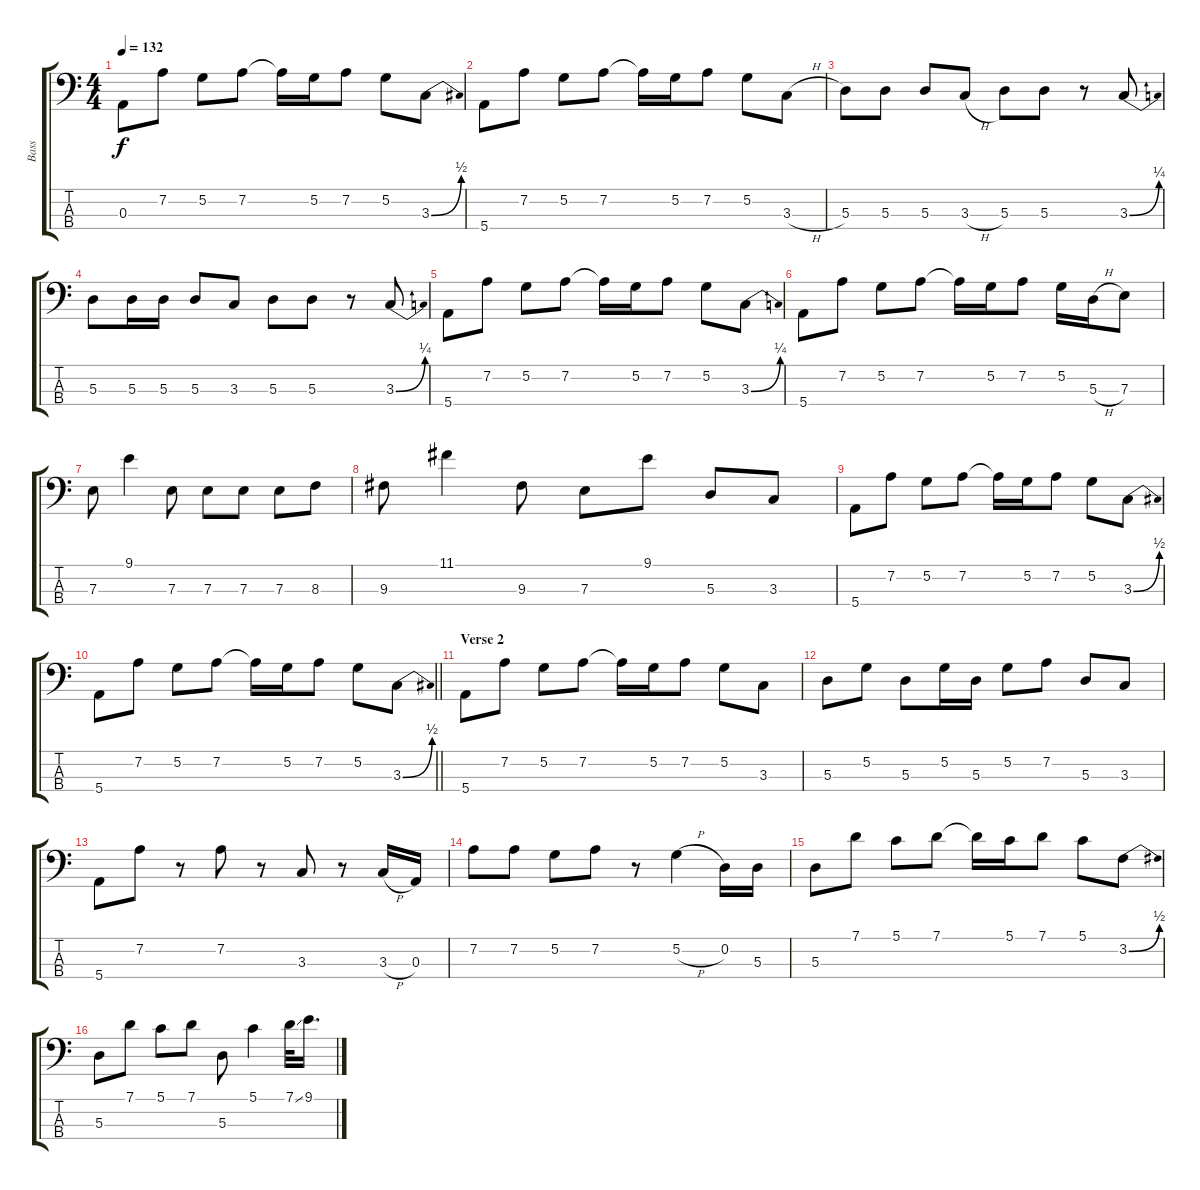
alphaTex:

\track ("Bass" "Bass") {instrument electricbassfinger}
\staff {score tabs}
\tuning (G2 D2 A1 E1) {hide}
\ts (4 4)
\tempo 132
\clef f4
\ks c
0.3.8{dy f} 7.2.8 5.2.8 7.2.8 7.2{t}.16 5.2.16 7.2.8 5.2.8 3.3{be (bend 0 0 60 2)}.8 |
5.4.8 7.2.8 5.2.8 7.2.8 7.2{t}.16 5.2.16 7.2.8 5.2.8 3.3{h}.8 |
5.3.8 5.3.8 5.3.8 3.3{h}.8 5.3.8 5.3.8 r.8 3.3{be (bend 0 0 60 1)}.8 |
5.3.8 5.3.16 5.3.16 5.3.8 3.3.8 5.3.8 5.3.8 r.8 3.3{be (bend 0 0 60 1)}.8 |
5.4.8 7.2.8 5.2.8 7.2.8 7.2{t}.16 5.2.16 7.2.8 5.2.8 3.3{be (bend 0 0 60 1)}.8 |
5.4.8 7.2.8 5.2.8 7.2.8 7.2{t}.16 5.2.16 7.2.8 5.2.16 5.3{h}.16 7.3.8 |
7.3.8 9.1.4 7.3.8 7.3.8 7.3.8 7.3.8 8.3.8 |
9.3.8 11.1.4 9.3.8 7.3.8 9.1.8 5.3.8 3.3.8 |
5.4.8 7.2.8 5.2.8 7.2.8 7.2{t}.16 5.2.16 7.2.8 5.2.8 3.3{be (bend 0 0 60 2)}.8 |
\barLineRight lightlight
5.4.8 7.2.8 5.2.8 7.2.8 7.2{t}.16 5.2.16 7.2.8 5.2.8 3.3{be (bend 0 0 60 2)}.8 |
\section ("" "Verse 2")
5.4.8 7.2.8 5.2.8 7.2.8 7.2{t}.16 5.2.16 7.2.8 5.2.8 3.3.8 |
5.3.8 5.2.8 5.3.8 5.2.16 5.3.16 5.2.8 7.2.8 5.3.8 3.3.8 |
5.4.8 7.2.8 r.8 7.2.8 r.8 3.3.8 r.8 3.3{h}.16 0.3.16 |
7.2.8 7.2.8 5.2.8 7.2.8 r.8 5.2{h}.4 0.2.16 5.3.16 |
5.3.8 7.1.8 5.1.8 7.1.8 7.1{t}.16 5.1.16 7.1.8 5.1.8 3.2{be (bend 0 0 60 2)}.8 |
5.3.8 7.1.8 5.1.8 7.1.8 5.3.8 5.1.4 7.1{ss}.32 9.1.16{d}
